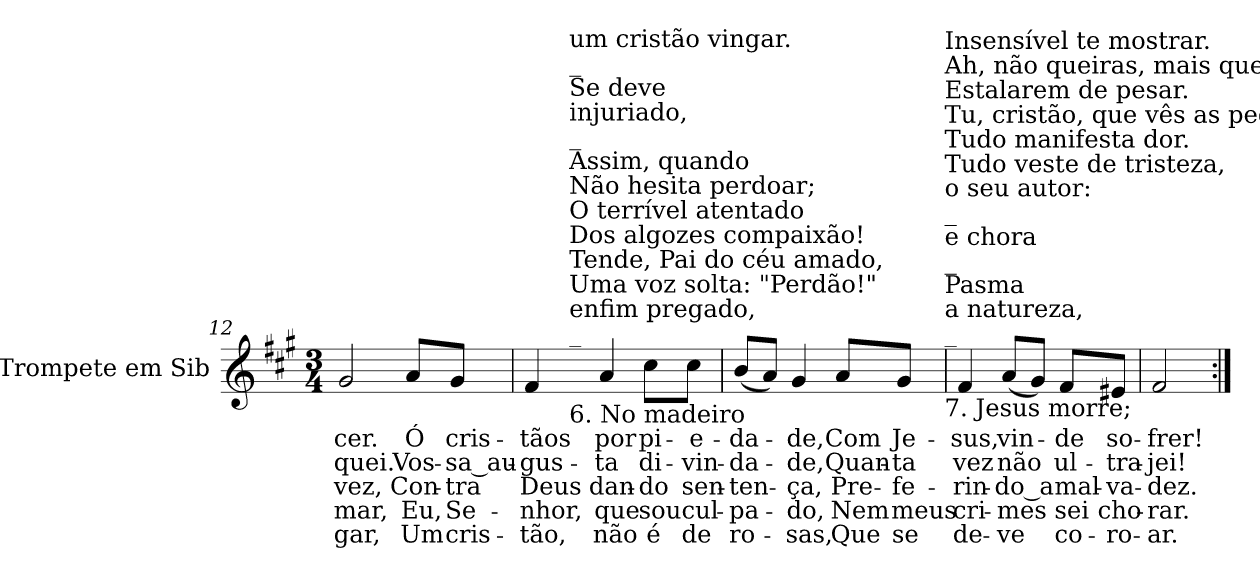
**kern	**text	**text	**text	**text	**text
*part1	*part1	*part1	*part1	*part1	*part1
*staff1	*staff1	*staff1	*staff1	*staff1	*staff1
*I"Trompete em Sib	*	*	*	*	*
*I'Tpte.	*	*	*	*	*
*clefG2	*	*	*	*	*
*ITrd1c2	*	*	*	*	*
*k[f#]	*	*	*	*	*
*e:	*	*	*	*	*
*M3/4	*	*	*	*	*
=12	=12	=12	=12	=12	=12
!	!LO:LY:b:color=#000000	!LO:LY:b:color=#000000	!LO:LY:b:color=#000000	!LO:LY:b:color=#000000	!LO:LY:b:color=#000000
2f#i/	-cer.	-quei.	vez,	-mar,	-gar,
!	!LO:LY:b:color=#000000	!LO:LY:b:color=#000000	!LO:LY:b:color=#000000	!LO:LY:b:color=#000000	!LO:LY:b:color=#000000
8gi/L	Ó	Vos-	Con-	Eu,	Um
!	!LO:LY:b:color=#000000	!LO:LY:b:color=#000000	!LO:LY:b:color=#000000	!LO:LY:b:color=#000000	!LO:LY:b:color=#000000
8f#i/J	cris-	-sa_au-	-tra	Se-	cris-
!!LO:LB:g=z
=13	=13	=13	=13	=13	=13
!	!LO:LY:b:color=#000000	!LO:LY:b:color=#000000	!LO:LY:b:color=#000000	!LO:LY:b:color=#000000	!LO:LY:b:color=#000000
*^	*	*	*	*	*
4ei/	16ryy	-tãos	-gus-	Deus	-nhor,	-tão,
.	32ryy	.	.	.	.	.
.	64ryy	.	.	.	.	.
.	256ryy	.	.	.	.	.
.	1024ryy	.	.	.	.	.
!	!LO:TX:b:t=6. No madeiro	!	!	!	!	!
!	!LO:TX:t=_	!	!	!	!	!
!	!LO:TX:t=enfim pregado,	!	!	!	!	!
!	!LO:TX:t=Uma voz solta&colon; "Perdão!"	!	!	!	!	!
!	!LO:TX:t=Tende, Pai do céu amado,	!	!	!	!	!
!	!LO:TX:t=Dos algozes compaixão!	!	!	!	!	!
!	!LO:TX:t=O terrível atentado	!	!	!	!	!
!	!LO:TX:t=Não hesita perdoar;	!	!	!	!	!
!	!LO:TX:t=Assim, quando	!	!	!	!	!
!	!LO:TX:t=_	!	!	!	!	!
!	!LO:TX:t=injuriado,	!	!	!	!	!
!	!LO:TX:t=Se deve	!	!	!	!	!
!	!LO:TX:t=_	!	!	!	!	!
!	!LO:TX:t=um cristão vingar.	!	!	!	!	!
.	2ryy	.	.	.	.	.
!	!	!LO:LY:b:color=#000000	!LO:LY:b:color=#000000	!LO:LY:b:color=#000000	!LO:LY:b:color=#000000	!LO:LY:b:color=#000000
4gi/	.	por	-ta	dan-	que	não
!	!	!LO:LY:b:color=#000000	!LO:LY:b:color=#000000	!LO:LY:b:color=#000000	!LO:LY:b:color=#000000	!LO:LY:b:color=#000000
8bi\L	.	pi-	di-	-do	sou	é
.	8ryy	.	.	.	.	.
!	!	!LO:LY:b:color=#000000	!LO:LY:b:color=#000000	!LO:LY:b:color=#000000	!LO:LY:b:color=#000000	!LO:LY:b:color=#000000
8bi\J	.	-e-	-vin-	sen-	cul-	de
.	128ryy	.	.	.	.	.
.	512.ryy	.	.	.	.	.
=14	=14	=14	=14	=14	=14	=14
!	!	!LO:LY:b:color=#000000	!LO:LY:b:color=#000000	!LO:LY:b:color=#000000	!LO:LY:b:color=#000000	!LO:LY:b:color=#000000
(8ai/L	2ryy	-da-	-da-	-ten-	-pa-	ro-
8gi/J)	.	.	.	.	.	.
!	!	!LO:LY:b:color=#000000	!LO:LY:b:color=#000000	!LO:LY:b:color=#000000	!LO:LY:b:color=#000000	!LO:LY:b:color=#000000
4f#i/	.	-de,	-de,	-ça,	-do,	-sas,
!	!	!LO:LY:b:color=#000000	!LO:LY:b:color=#000000	!LO:LY:b:color=#000000	!LO:LY:b:color=#000000	!LO:LY:b:color=#000000
8gi/L	8ryy	Com	Quan-	Pre-	Nem	Que
!	!	!LO:LY:b:color=#000000	!LO:LY:b:color=#000000	!LO:LY:b:color=#000000	!LO:LY:b:color=#000000	!LO:LY:b:color=#000000
8f#i/J	16ryy	Je-	-ta	-fe-	meus	se
.	32ryy	.	.	.	.	.
.	64ryy	.	.	.	.	.
.	128...ryy	.	.	.	.	.
!	!LO:TX:b:t=7. Jesus morre;	!	!	!	!	!
!	!LO:TX:t=_	!	!	!	!	!
!	!LO:TX:t=a natureza,	!	!	!	!	!
!	!LO:TX:t=Pasma	!	!	!	!	!
!	!LO:TX:t=_	!	!	!	!	!
!	!LO:TX:t=e chora	!	!	!	!	!
!	!LO:TX:t=_	!	!	!	!	!
!	!LO:TX:t=o seu autor&colon;	!	!	!	!	!
!	!LO:TX:t=Tudo veste de tristeza,	!	!	!	!	!
!	!LO:TX:t=Tudo manifesta dor.	!	!	!	!	!
!	!LO:TX:t=Tu, cristão, que vês as pedras	!	!	!	!	!
!	!LO:TX:t=Estalarem de pesar.	!	!	!	!	!
!	!LO:TX:t=Ah, não queiras, mais que elas,	!	!	!	!	!
!	!LO:TX:t=Insensível te mostrar.	!	!	!	!	!
.	1024ryy	.	.	.	.	.
*v	*v	*	*	*	*	*
=15	=15	=15	=15	=15	=15
*^	*	*	*	*	*
!	!	!LO:LY:b:color=#000000	!LO:LY:b:color=#000000	!LO:LY:b:color=#000000	!LO:LY:b:color=#000000	!LO:LY:b:color=#000000
*v	*v	*	*	*	*	*
4ei/	-sus,	vez	-rin-	cri-	de-
!	!LO:LY:b:color=#000000	!LO:LY:b:color=#000000	!LO:LY:b:color=#000000	!LO:LY:b:color=#000000	!LO:LY:b:color=#000000
(8gi/L	vin-	não	-do_a	-mes	-ve
8f#i/J)	.	.	.	.	.
!	!LO:LY:b:color=#000000	!LO:LY:b:color=#000000	!LO:LY:b:color=#000000	!LO:LY:b:color=#000000	!LO:LY:b:color=#000000
8ei/L	-de	ul-	mal-	sei	co-
!	!LO:LY:b:color=#000000	!LO:LY:b:color=#000000	!LO:LY:b:color=#000000	!LO:LY:b:color=#000000	!LO:LY:b:color=#000000
8d#Xi/J	so-	-tra-	-va-	cho-	-ro-
=16	=16	=16	=16	=16	=16
!	!LO:LY:b:color=#000000	!LO:LY:b:color=#000000	!LO:LY:b:color=#000000	!LO:LY:b:color=#000000	!LO:LY:b:color=#000000
2ei/	-frer!	-jei!	-dez.	-rar.	-ar.
=:|!	=:|!	=:|!	=:|!	=:|!	=:|!
*-	*-	*-	*-	*-	*-
